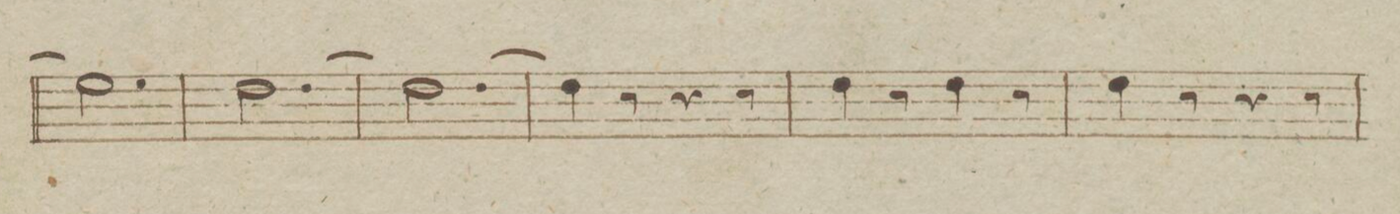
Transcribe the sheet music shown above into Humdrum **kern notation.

**kern	**dynam
*I"Corno Primo in Es.	*
*clefG2	*
*k[b-e-a-]	*
*met(c)	*
*M6/8	*
2.g\]	.
=209	=209
[2.f\	.
=210	=210
2.f\_	.
=211	=211
4f\]	.
8r	.
4r	.
8r	.
=212	=212
4f\	.
8r	.
4f\	.
8r	.
=213	=213
4f\	.
8r	.
4r	.
8r	.
=214	=214
*-	*-
